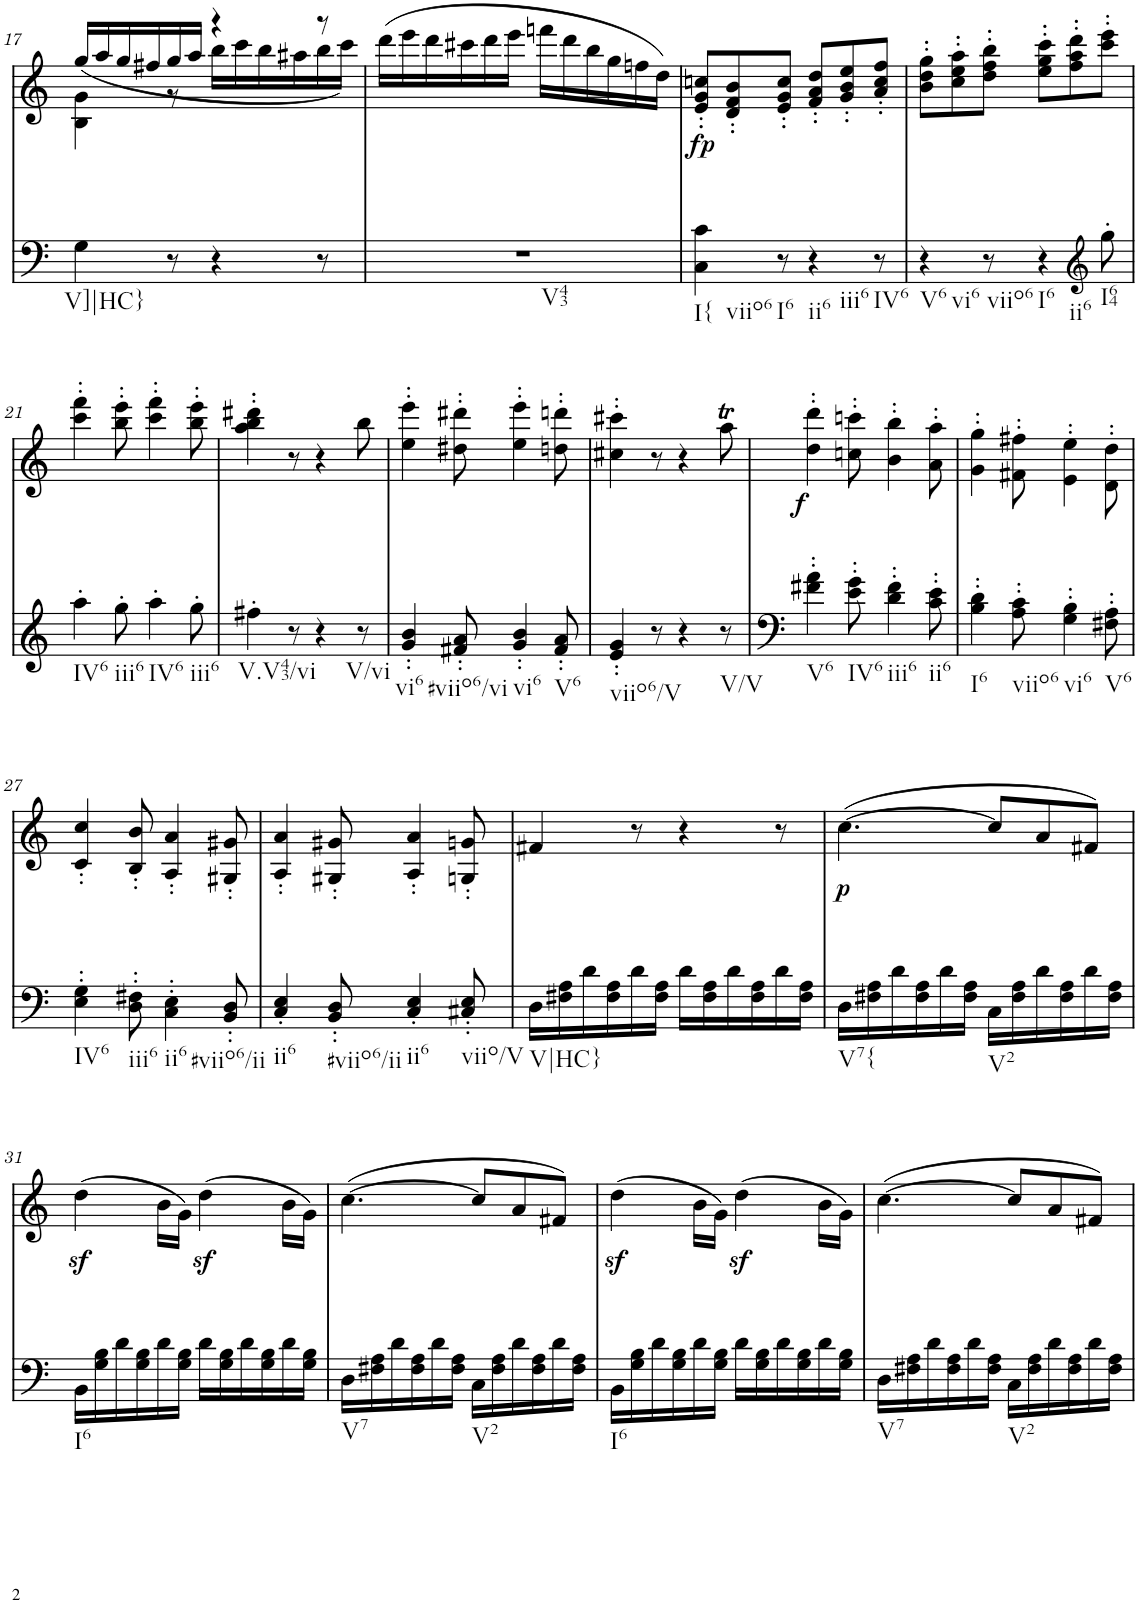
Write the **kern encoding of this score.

**kern	**kern	**dynam
*part2	*part1	*part1
*staff2	*staff1	*staff1
*I"piano	*I"piano	*
*I'Pno	*I'Pno	*
!!LO:PB:g=z
*clefF4	*clefG2	*
*k[]	*k[]	*
*M6/8	*M6/8	*
=17	=17	=17
*	*^	*
!LO:TX:b:t=V]|HC}	!	!	!
4G\	(16gg/LL	4B\ 4g\	.
.	16aa/	.	.
.	16gg/	.	.
.	16ff#X/	.	.
8r	16gg/	8r	.
.	16aa/JJ	.	.
4r	4r	16bb\LL	.
.	.	16ccc\	.
.	.	16bb\	.
.	.	16aa#X\	.
8r	8r	16bb\	.
.	.	16ccc\JJ)	.
=18	=18	=18	=18
!LO:TX:b:t=V43	!	!	!
*	*v	*v	*
2.r	(16ddd\LL	.
.	16eee\	.
.	16ddd\	.
.	16ccc#X\	.
.	16ddd\	.
.	16eee\JJ	.
.	16fffn\LL	.
.	16ddd\	.
.	16bb\	.
.	16gg\	.
.	16ffn\	.
.	16dd\JJ)	.
=19	=19	=19
!LO:TX:b:t=I{	!	!
!LO:TX:b:t=viio6	!	!
!	!	!LO:DY:b
4C\ 4c\	8e/' 8g/' 8ccn/'L	fp
.	8d/' 8f/' 8b/'	.
!LO:TX:b:t=I6	!	!
8r	8e/' 8g/' 8cc/'J	.
!LO:TX:b:t=ii6	!	!
!LO:TX:b:t=iii6	!	!
4r	8f/' 8a/' 8dd/'L	.
.	8g/' 8b/' 8ee/'	.
!LO:TX:b:t=IV6	!	!
8r	8a/' 8cc/' 8ff/'J	.
=20	=20	=20
!LO:TX:b:t=V6	!	!
!LO:TX:b:t=vi6	!	!
4r	8b\' 8dd\' 8gg\'L	.
.	8cc\' 8ee\' 8aa\'	.
!LO:TX:b:t=viio6	!	!
8r	8dd\' 8ff\' 8bb\'J	.
!LO:TX:b:t=I6	!	!
!LO:TX:b:t=ii6	!	!
4r	8ee\' 8gg\' 8ccc\'L	.
.	8ff\' 8aa\' 8ddd\'	.
*clefG2	*	*
!LO:TX:b:t=I64	!	!
8gg'\	8ccc\' 8eee\'J	.
!!LO:LB:g=z
=21	=21	=21
!LO:TX:b:t=IV6	!	!
4aa'\	4ccc\' 4fff\'	.
!LO:TX:b:t=iii6	!	!
8gg'\	8bb\' 8eee\'	.
!LO:TX:b:t=IV6	!	!
4aa'\	4ccc\' 4fff\'	.
!LO:TX:b:t=iii6	!	!
8gg'\	8bb\' 8eee\'	.
=22	=22	=22
!LO:TX:b:t=V.V43/vi	!	!
4ff#X'\	4aa\' 4bb\' 4ddd#X\'	.
8r	8r	.
4r	4r	.
!LO:TX:b:t=V/vi	!	!
8r	8bb\	.
=23	=23	=23
!LO:TX:b:t=vi6	!	!
4g/' 4b/'	4ee\' 4eee\'	.
!LO:TX:b:t=#viio6/vi	!	!
8f#X/' 8a/'	8dd#X\' 8ddd#X\'	.
!LO:TX:b:t=vi6	!	!
4g/' 4b/'	4ee\' 4eee\'	.
!LO:TX:b:t=V6	!	!
8f#/' 8a/'	8ddn\' 8dddn\'	.
=24	=24	=24
!LO:TX:b:t=viio6/V	!	!
4e/' 4g/'	4cc#X\' 4ccc#X\'	.
8r	8r	.
4r	4r	.
!LO:TX:b:t=V/V	!	!
8r	8aaT\	.
=25	=25	=25
!LO:TX:b:t=V6	!	!
!	!	!LO:DY:b
4f#X\'> 4a\'>	4dd\' 4ddd\'	f
!LO:TX:b:t=IV6	!	!
8e\'> 8g\'>	8ccn\' 8cccn\'	.
!LO:TX:b:t=iii6	!	!
4d\'> 4f#\'>	4b\' 4bb\'	.
!LO:TX:b:t=ii6	!	!
8c\'> 8e\'>	8a\' 8aa\'	.
=26	=26	=26
!LO:TX:b:t=I6	!	!
4B\' 4d\'	4g\' 4gg\'	.
!LO:TX:b:t=viio6	!	!
8A\' 8c\'	8f#X\' 8ff#X\'	.
!LO:TX:b:t=vi6	!	!
4G\' 4B\'	4e\' 4ee\'	.
!LO:TX:b:t=V6	!	!
8F#X\' 8A\'	8d\' 8dd\'	.
!!LO:LB:g=z
=27	=27	=27
!LO:TX:b:t=IV6	!	!
4E\' 4G\'	4c/' 4cc/'	.
!LO:TX:b:t=iii6	!	!
8D\' 8F#X\'	8B/' 8b/'	.
!LO:TX:b:t=ii6	!	!
4C\' 4E\'	4A/' 4a/'	.
!LO:TX:b:t=#viio6/ii	!	!
8BB/' 8D/'	8G#X/' 8g#X/'	.
=28	=28	=28
!LO:TX:b:t=ii6	!	!
4C/' 4E/'	4A/' 4a/'	.
!LO:TX:b:t=#viio6/ii	!	!
8BB/' 8D/'	8G#X/' 8g#X/'	.
!LO:TX:b:t=ii6	!	!
4C/' 4E/'	4A/' 4a/'	.
!LO:TX:b:t=viio/V	!	!
8C#X/' 8E/'	8Gn/' 8gn/'	.
=29	=29	=29
!LO:TX:b:t=V|HC}	!	!
16D\LL	4f#X/	.
16F#X\ 16A\	.	.
16d\	.	.
16F#\ 16A\	.	.
16d\	8r	.
16F#\ 16A\JJ	.	.
16d\LL	4r	.
16F#\ 16A\	.	.
16d\	.	.
16F#\ 16A\	.	.
16d\	8r	.
16F#\ 16A\JJ	.	.
=30	=30	=30
!LO:TX:b:t=V7{	!	!
!	!	!LO:DY:b
16D\LL	([4.cc\	p
16F#X\ 16A\	.	.
16d\	.	.
16F#\ 16A\	.	.
16d\	.	.
16F#\ 16A\JJ	.	.
!LO:TX:b:t=V2	!	!
16C\LL	8cc/L]	.
16F#\ 16A\	.	.
16d\	8a/	.
16F#\ 16A\	.	.
16d\	8f#X/J)	.
16F#\ 16A\JJ	.	.
!!LO:LB:g=z
=31	=31	=31
!LO:TX:b:t=I6	!	!
16BB\LL	(4ddz<\	.
16G\ 16B\	.	.
16d\	.	.
16G\ 16B\	.	.
16d\	16b\LL	.
16G\ 16B\JJ	16g\JJ)	.
16d\LL	(4ddz<\	.
16G\ 16B\	.	.
16d\	.	.
16G\ 16B\	.	.
16d\	16b\LL	.
16G\ 16B\JJ	16g\JJ)	.
=32	=32	=32
!LO:TX:b:t=V7	!	!
16D\LL	([4.cc\	.
16F#X\ 16A\	.	.
16d\	.	.
16F#\ 16A\	.	.
16d\	.	.
16F#\ 16A\JJ	.	.
!LO:TX:b:t=V2	!	!
16C\LL	8cc/L]	.
16F#\ 16A\	.	.
16d\	8a/	.
16F#\ 16A\	.	.
16d\	8f#X/J)	.
16F#\ 16A\JJ	.	.
=33	=33	=33
!LO:TX:b:t=I6	!	!
16BB\LL	(4ddz<\	.
16G\ 16B\	.	.
16d\	.	.
16G\ 16B\	.	.
16d\	16b\LL	.
16G\ 16B\JJ	16g\JJ)	.
16d\LL	(4ddz<\	.
16G\ 16B\	.	.
16d\	.	.
16G\ 16B\	.	.
16d\	16b\LL	.
16G\ 16B\JJ	16g\JJ)	.
=34	=34	=34
!LO:TX:b:t=V7	!	!
16D\LL	([4.cc\	.
16F#X\ 16A\	.	.
16d\	.	.
16F#\ 16A\	.	.
16d\	.	.
16F#\ 16A\JJ	.	.
!LO:TX:b:t=V2	!	!
16C\LL	8cc/L]	.
16F#\ 16A\	.	.
16d\	8a/	.
16F#\ 16A\	.	.
16d\	8f#X/J)	.
16F#\ 16A\JJ	.	.
=	=	=
*-	*-	*-
